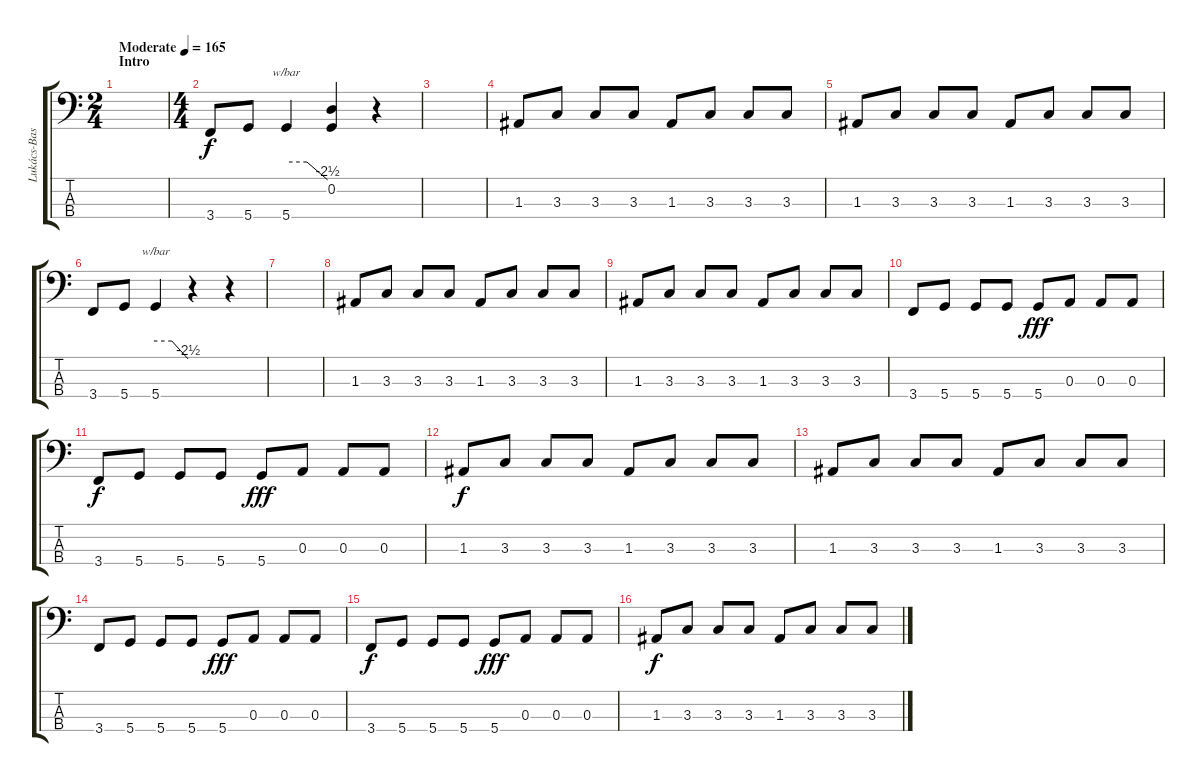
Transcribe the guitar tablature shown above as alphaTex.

\track ("Lukács-Bass" "Lukács-Bas") {instrument electricbassfinger}
\staff {score tabs}
\tuning (G2 D2 A1 D1) {hide}
\ts (2 4)
\section ("" "Intro")
\tempo (165 "Moderate")
\clef f4
\ks c
|
\ts (4 4)
3.4.8 5.4.8 5.4.4{tbe (custom default 0 0 30 0 60 -10)} (0.2 5.4{t}).4 r.4 |
|
1.3.8 3.3.8 3.3.8 3.3.8 1.3.8 3.3.8 3.3.8 3.3.8 |
1.3.8 3.3.8 3.3.8 3.3.8 1.3.8 3.3.8 3.3.8 3.3.8 |
3.4.8 5.4.8 5.4.4{tbe (custom default 0 0 30 0 60 -10)} r.4 r.4 |
|
1.3.8 3.3.8 3.3.8 3.3.8 1.3.8 3.3.8 3.3.8 3.3.8 |
1.3.8 3.3.8 3.3.8 3.3.8 1.3.8 3.3.8 3.3.8 3.3.8 |
3.4.8{instrument distortionguitar} 5.4.8 5.4.8 5.4.8 5.4.8{dy fff} 0.3.8 0.3.8 0.3.8 |
3.4.8{dy f} 5.4.8 5.4.8 5.4.8 5.4.8{dy fff} 0.3.8 0.3.8 0.3.8 |
1.3.8{dy f} 3.3.8 3.3.8 3.3.8 1.3.8 3.3.8 3.3.8 3.3.8 |
1.3.8 3.3.8 3.3.8 3.3.8 1.3.8 3.3.8 3.3.8 3.3.8 |
3.4.8{instrument distortionguitar} 5.4.8 5.4.8 5.4.8 5.4.8{dy fff} 0.3.8 0.3.8 0.3.8 |
3.4.8{dy f} 5.4.8 5.4.8 5.4.8 5.4.8{dy fff} 0.3.8 0.3.8 0.3.8 |
1.3.8{dy f} 3.3.8 3.3.8 3.3.8 1.3.8 3.3.8 3.3.8 3.3.8
